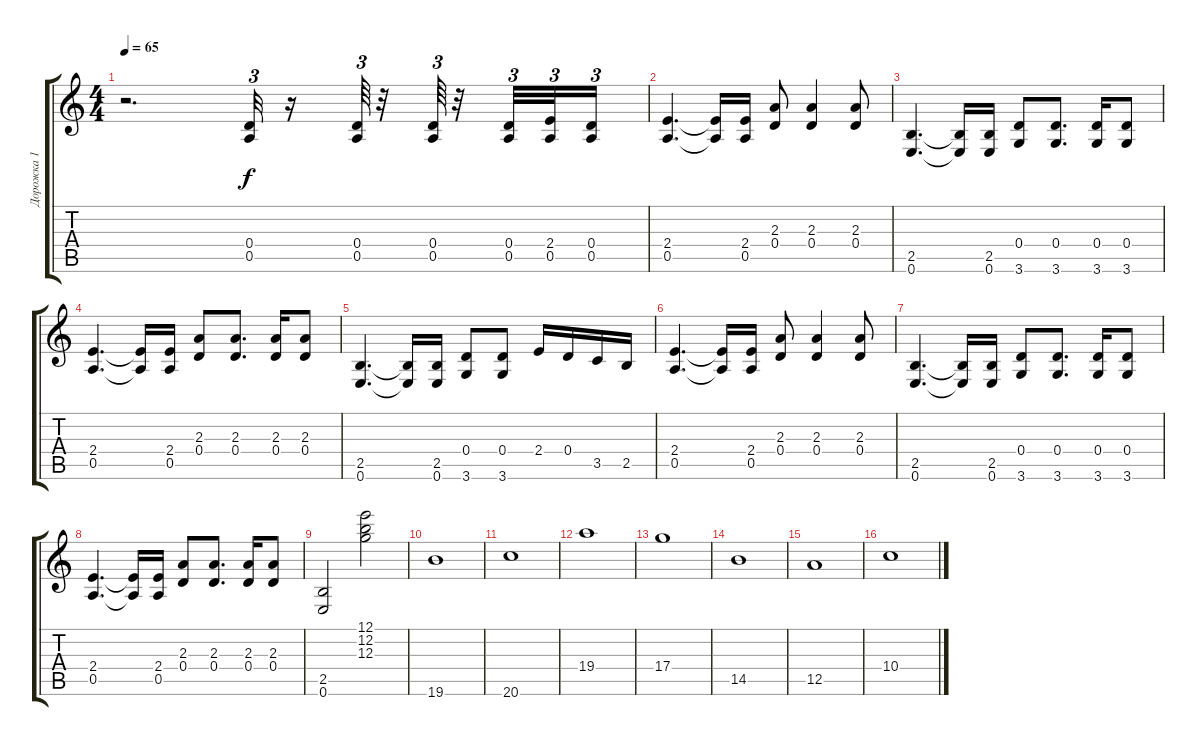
\track ("Дорожка 1" "Дорожка 1") {instrument electricguitarmuted}
\staff {score tabs}
\tuning (E4 B3 G3 D3 A2 E2) {hide}
\ts (4 4)
\tempo 65
\clef g2
\ks c
r.2{d dy f} (0.4 0.5).32{tu (3 2) volume 15 instrument distortionguitar} r.16 (0.4 0.5).64{tu (3 2)} r.32 (0.4 0.5).64{tu (3 2)} r.32 (0.4 0.5).32{tu (3 2)} (2.4 0.5).32{tu (3 2)} (0.4 0.5).16{tu (3 2)} |
(2.4 0.5).4{d} (2.4{t} 0.5{t}).16 (2.4 0.5).16 (2.3 0.4).8 (2.3 0.4).4 (2.3 0.4).8 |
(2.5 0.6).4{d} (2.5{t} 0.6{t}).16 (2.5 0.6).16 (0.4 3.6).8 (0.4 3.6).8{d} (0.4 3.6).16 (0.4 3.6).8 |
(2.4 0.5).4{d} (2.4{t} 0.5{t}).16 (2.4 0.5).16 (2.3 0.4).8 (2.3 0.4).8{d} (2.3 0.4).16 (2.3 0.4).8 |
(2.5 0.6).4{d} (2.5{t} 0.6{t}).16 (2.5 0.6).16 (0.4 3.6).8 (0.4 3.6).8 2.4.16 0.4.16 3.5.16 2.5.16 |
(2.4 0.5).4{d} (2.4{t} 0.5{t}).16 (2.4 0.5).16 (2.3 0.4).8 (2.3 0.4).4 (2.3 0.4).8 |
(2.5 0.6).4{d} (2.5{t} 0.6{t}).16 (2.5 0.6).16 (0.4 3.6).8 (0.4 3.6).8{d} (0.4 3.6).16 (0.4 3.6).8 |
(2.4 0.5).4{d} (2.4{t} 0.5{t}).16 (2.4 0.5).16 (2.3 0.4).8 (2.3 0.4).8{d} (2.3 0.4).16 (2.3 0.4).8 |
(2.5 0.6).2 (12.1 12.2 12.3).2{volume 8 instrument electricguitarjazz} |
19.6.1{volume 9} |
20.6.1 |
19.4.1 |
17.4.1 |
14.5.1 |
12.5.1 |
10.4.1
